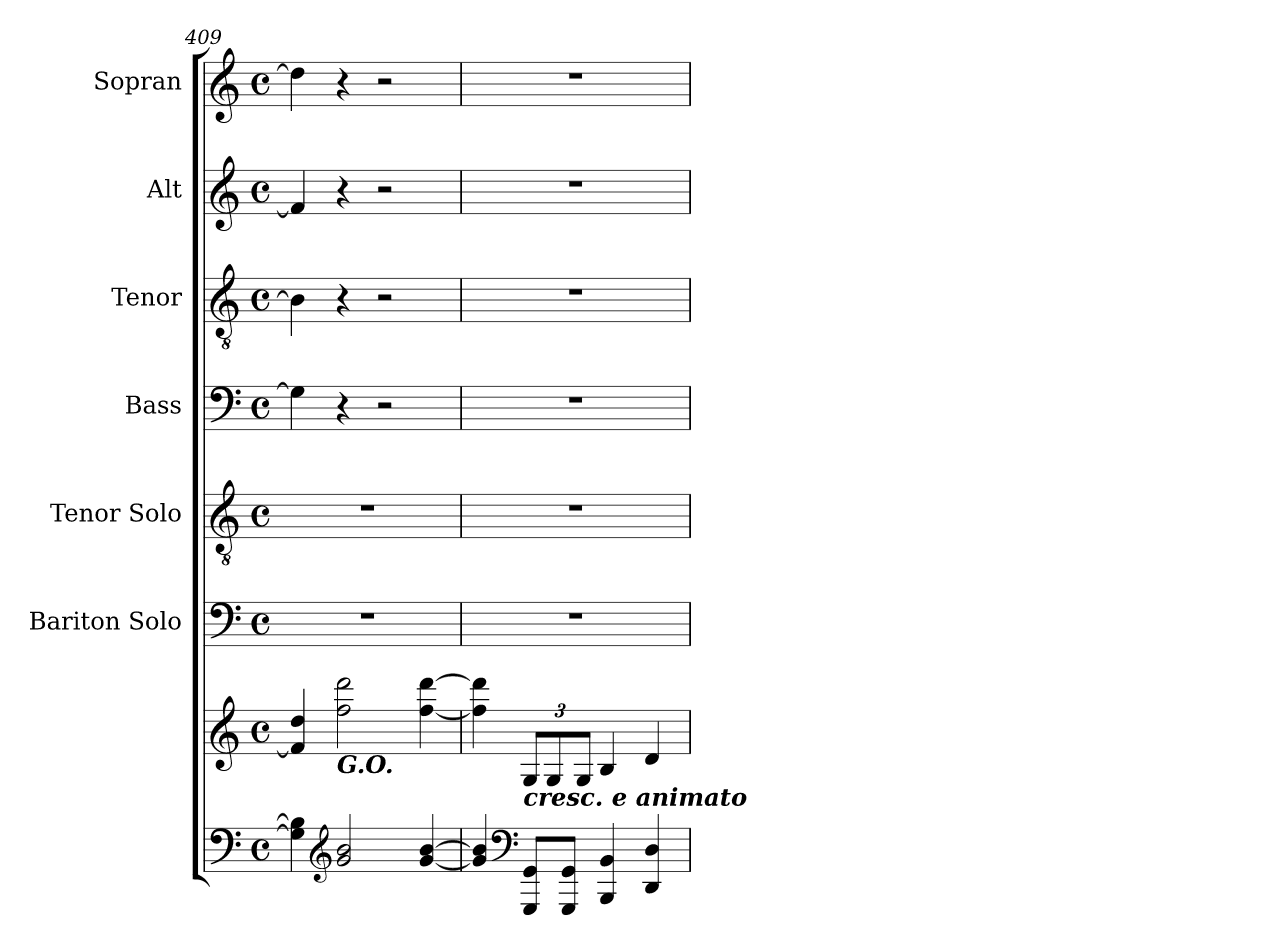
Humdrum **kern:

**kern	**kern	**kern	**kern	**kern	**kern	**kern	**kern
*part7	*part7	*part6	*part5	*part4	*part3	*part2	*part1
*staff8	*staff7	*staff6	*staff5	*staff4	*staff3	*staff2	*staff1
*	*	*I"Bariton Solo	*I"Tenor Solo	*I"Bass	*I"Tenor	*I"Alt	*I"Sopran
*	*	*	*	*I'B.	*I'T.	*I'A.	*I'S.
*clefF4	*clefG2	*clefF4	*clefGv2	*clefF4	*clefGv2	*clefG2	*clefG2
*k[]	*k[]	*k[]	*k[]	*k[]	*k[]	*k[]	*k[]
*C:	*C:	*C:	*C:	*C:	*C:	*C:	*C:
*M4/4	*M4/4	*M4/4	*M4/4	*M4/4	*M4/4	*M4/4	*M4/4
*met(c)	*met(c)	*met(c)	*met(c)	*met(c)	*met(c)	*met(c)	*met(c)
=409	=409	=409	=409	=409	=409	=409	=409
4G\] 4B\]	4f/] 4dd/	1r	1r	4G\]	4B\]	4f/]	4dd\]
*clefG2	*	*	*	*	*	*	*
!	!LO:TX:b:Bi:t=G.O.	!	!	!	!	!	!
2g/ 2b/	2ff\ 2ddd\	.	.	4r	4r	4r	4r
.	.	.	.	2r	2r	2r	2r
[4g/ [4b/	[4ff\ [4ddd\	.	.	.	.	.	.
=410	=410	=410	=410	=410	=410	=410	=410
4g/] 4b/]	4ff\] 4ddd\]	1r	1r	1r	1r	1r	1r
*clefF4	*	*	*	*	*	*	*
!	!LO:TX:b:Bi:t=cresc. e animato	!	!	!	!	!	!
8GGG/ 8GG/L	12G/L	.	.	.	.	.	.
.	12G/	.	.	.	.	.	.
8GGG/ 8GG/J	.	.	.	.	.	.	.
.	12G/J	.	.	.	.	.	.
4BBB/ 4BB/	4B/	.	.	.	.	.	.
4DD/ 4D/	4d/	.	.	.	.	.	.
=	=	=	=	=	=	=	=
*-	*-	*-	*-	*-	*-	*-	*-
